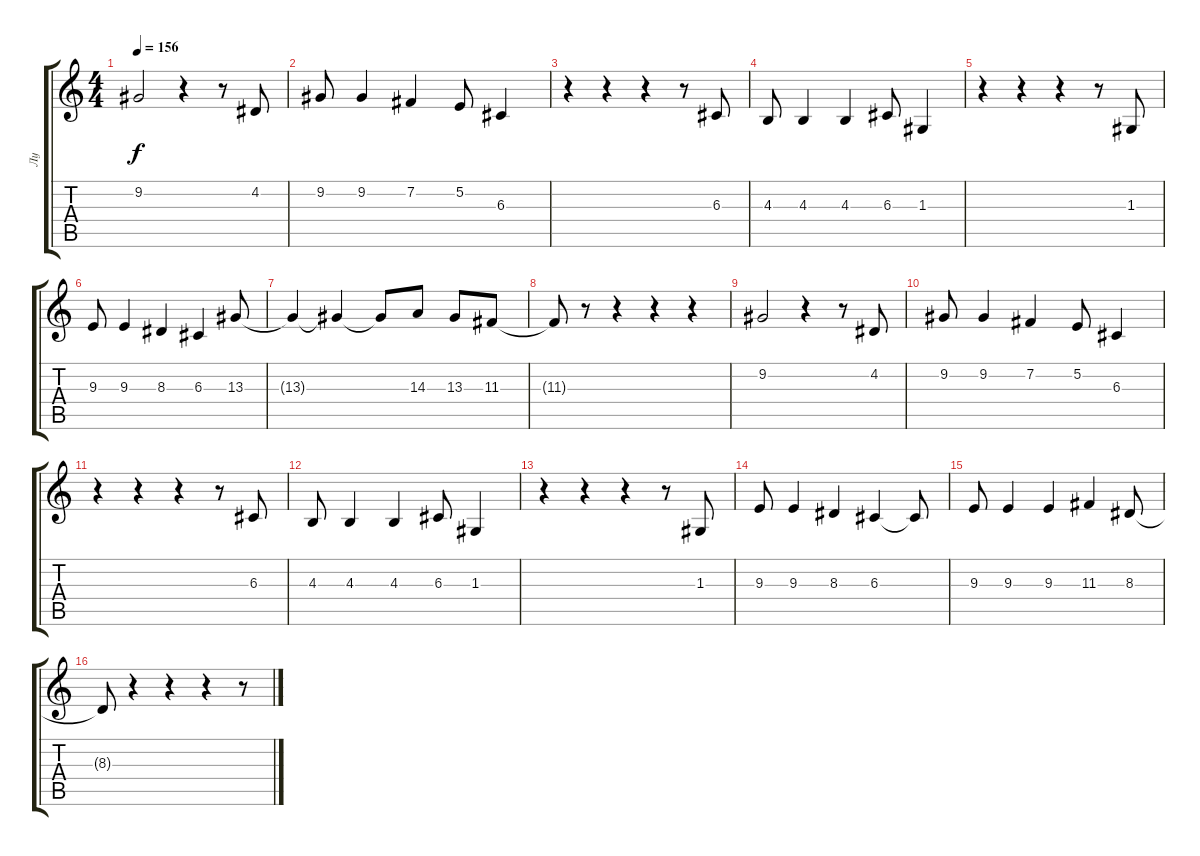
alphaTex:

\track ("Лу" "Лу") {instrument electricgrandpiano}
\staff {score tabs}
\tuning (E4 B3 G3 D3 A2 E2) {hide}
\ts (4 4)
\tempo 156
\clef g2
\ks c
9.2.2{dy f} r.4 r.8 4.2.8 |
9.2.8 9.2.4 7.2.4 5.2.8 6.3.4 |
r.4 r.4 r.4 r.8 6.3.8 |
4.3.8 4.3.4 4.3.4 6.3.8 1.3.4 |
r.4 r.4 r.4 r.8 1.3.8 |
9.3.8 9.3.4 8.3.4 6.3.4 13.3.8 |
13.3{t}.4 13.3{t}.4 13.3{t}.8 14.3.8 13.3.8 11.3.8 |
11.3{t}.8 r.8 r.4 r.4 r.4 |
9.2.2 r.4 r.8 4.2.8 |
9.2.8 9.2.4 7.2.4 5.2.8 6.3.4 |
r.4 r.4 r.4 r.8 6.3.8 |
4.3.8 4.3.4 4.3.4 6.3.8 1.3.4 |
r.4 r.4 r.4 r.8 1.3.8 |
9.3.8 9.3.4 8.3.4 6.3.4 6.3{t}.8 |
9.3.8 9.3.4 9.3.4 11.3.4 8.3.8 |
8.3{t}.8 r.4 r.4 r.4 r.8
